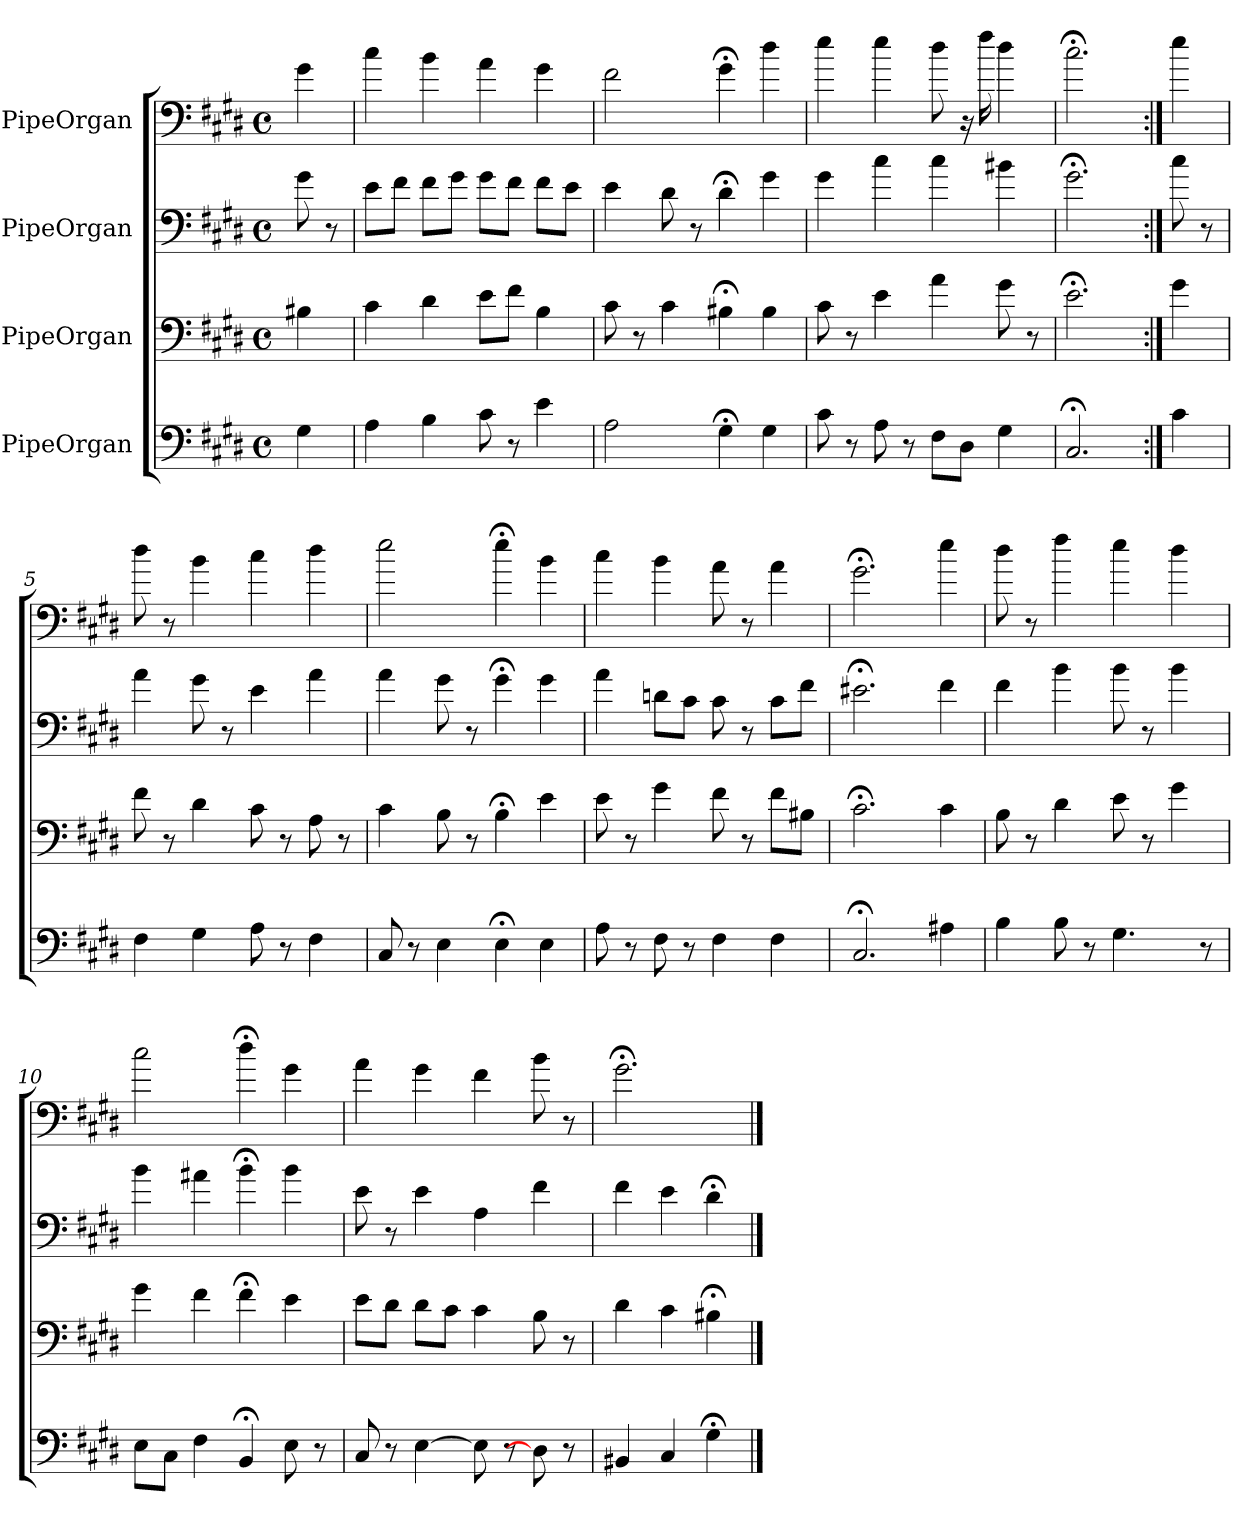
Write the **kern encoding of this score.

**kern	**kern	**kern	**kern
*part4	*part3	*part2	*part1
*staff4	*staff3	*staff2	*staff1
*I"PipeOrgan	*I"PipeOrgan	*I"PipeOrgan	*I"PipeOrgan
*clefF4	*clefF4	*clefF4	*clefF4
*k[f#c#g#d#]	*k[f#c#g#d#]	*k[f#c#g#d#]	*k[f#c#g#d#]
*c#:	*c#:	*c#:	*c#:
*M4/4	*M4/4	*M4/4	*M4/4
*met(c)	*met(c)	*met(c)	*met(c)
*MM56	*MM56	*MM56	*MM56
=	=	=	=
4G#	4B#X	8g#	4g#
.	.	8r	.
=1	=1	=1	=1
4A	4c#	8e\L	4cc#
.	.	8f#\J	.
4B	4d#	8f#\L	4b
.	.	8g#\J	.
8c#	8e\L	8g#\L	4a
8r	8f#\J	8f#\J	.
4e	4B	8f#\L	4g#
.	.	8e\J	.
=2	=2	=2	=2
2A	8c#	4e	2f#
.	8r	.	.
.	4c#	8d#	.
.	.	8r	.
4G#;<	4B#X;<	4d#;<	4g#;<
4G#	4B#	4g#	4dd#
=3	=3	=3	=3
8c#	8c#	4g#	4ee
8r	8r	.	.
8A	4e	4cc#	4ee
8r	.	.	.
8F#\L	4a	4cc#	8dd#
8D#\J	.	.	16r
.	.	.	16ff#
4G#	8g#	4b#X	4dd#
.	8r	.	.
=4	=4	=4	=4
2.C#;<	2.e;<	2.g#;<	2.cc#;<
=:|!	=:|!	=:|!	=:|!
4c#	4g#	8cc#	4ee
.	.	8r	.
=5	=5	=5	=5
4F#	8f#	4a	8dd#
.	8r	.	8r
4G#	4d#	8g#	4b
.	.	8r	.
8A	8c#	4e	4cc#
8r	8r	.	.
4F#	8A	4a	4dd#
.	8r	.	.
=6	=6	=6	=6
8C#	4c#	4a	2ee
8r	.	.	.
4E	8B	8g#	.
.	8r	8r	.
4E;<	4B;<	4g#;<	4ee;<
4E	4e	4g#	4b
=7	=7	=7	=7
8A	8e	4a	4cc#
8r	8r	.	.
8F#	4g#	8dn\L	4b
8r	.	8c#\J	.
4F#	8f#	8c#	8a
.	8r	8r	8r
4F#	8f#\L	8c#\L	4a
.	8B#X\J	8f#\J	.
=8	=8	=8	=8
2.C#;<	2.c#;<	2.e#X;<	2.g#;<
4A#X	4c#	4f#	4ee
=9	=9	=9	=9
4B	8B	4f#	8dd#
.	8r	.	8r
8B	4d#	4b	4ff#
8r	.	.	.
4.G#	8e	8b	4ee
.	8r	8r	.
.	4g#	4b	4dd#
8r	.	.	.
=10	=10	=10	=10
8E\L	4g#	4b	2cc#
8C#\J	.	.	.
4F#	4f#	4a#X	.
4BB;<	4f#;<	4b;<	4dd#;<
8E	4e	4b	4g#
8r	.	.	.
=11	=11	=11	=11
8C#	8e\L	8e	4a
8r	8d#\J	8r	.
[4E	8d#\L	4e	4g#
.	8c#\J	.	.
8E]	4c#	4A	4f#
8r	.	.	.
8D#]	8B	4f#	8b
8r	8r	.	8r
=12	=12	=12	=12
4BB#X	4d#	4f#	2.g#;<
4C#	4c#	4e	.
4G#;<	4B#X;<	4d#;<	.
==	==	==	==
*-	*-	*-	*-
